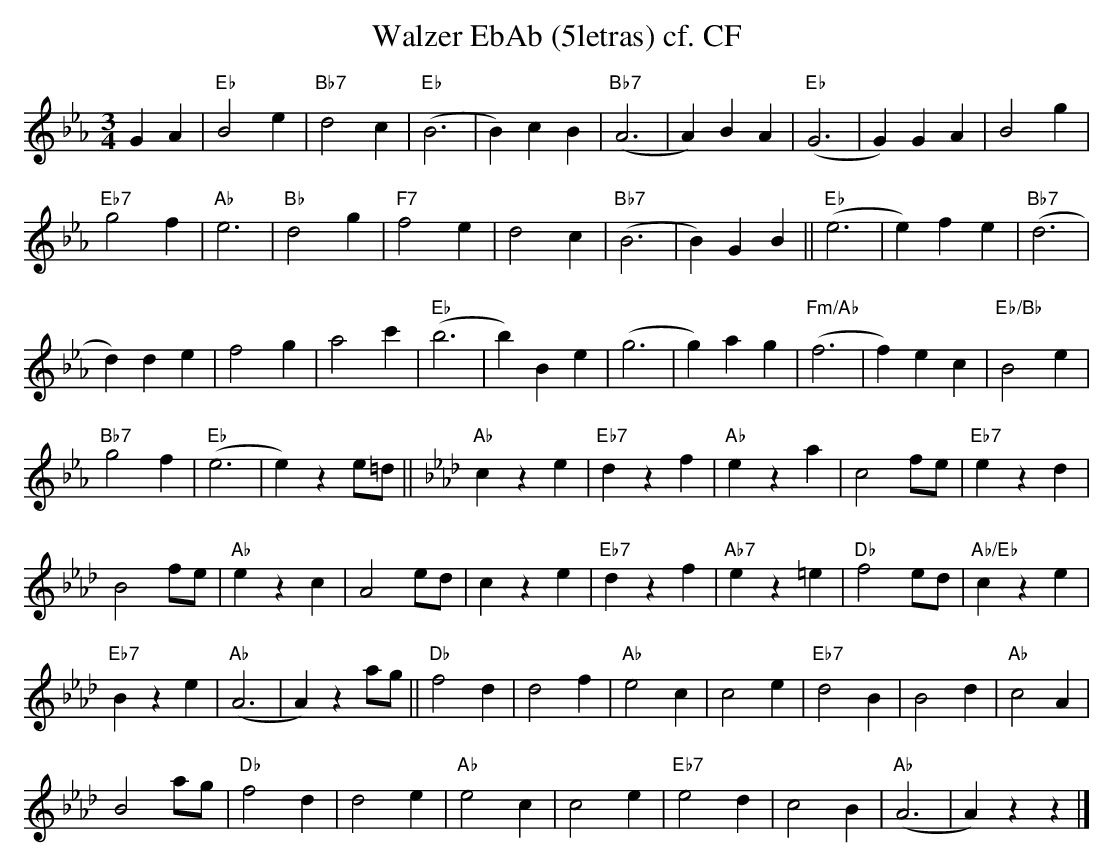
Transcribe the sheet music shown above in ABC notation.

X:1
T:Walzer EbAb (5letras) cf. CF
M:3/4
L:1/4
K:Ebmaj%%MIDI gchordon
GA | "Eb"B2e | "Bb7"d2c | "Eb"(B3 | B)cB | "Bb7"(A3 | A)BA | "Eb"(G3 | G) GA | B2g |
"Eb7"g2f | "Ab"e3 | "Bb"d2g | "F7"f2e | d2c | ("Bb7"B3 | B)GB || "Eb"(e3 | e)fe | "Bb7"(d3 |
d)de | f2g | a2c' | "Eb"(b3 | b) Be | (g3 | g)ag | "Fm/Ab"(f3 | f) ec | "Eb/Bb"B2e |
"Bb7"g2f | "Eb"(e3 | e)z e/2=d/2 || [K:Abmaj] "Ab"cze | "Eb7"dzf | "Ab"eza | c2f/2e/2 | "Eb7"ezd |
B2f/2e/2 | "Ab"ezc | A2e/2d/2 | cze | "Eb7"dzf | "Ab7"ez=e | "Db"f2e/2d/2 | "Ab/Eb"cze |
"Eb7"Bze | "Ab"(A3 | A)za/2g/2 || "Db"f2d | d2f | "Ab"e2c | c2e | "Eb7"d2B | B2d | "Ab"c2A |
B2a/2g/2 | "Db"f2d | d2e | "Ab"e2c | c2e | "Eb7"e2d | c2B | "Ab"(A3 | A)zz |]
